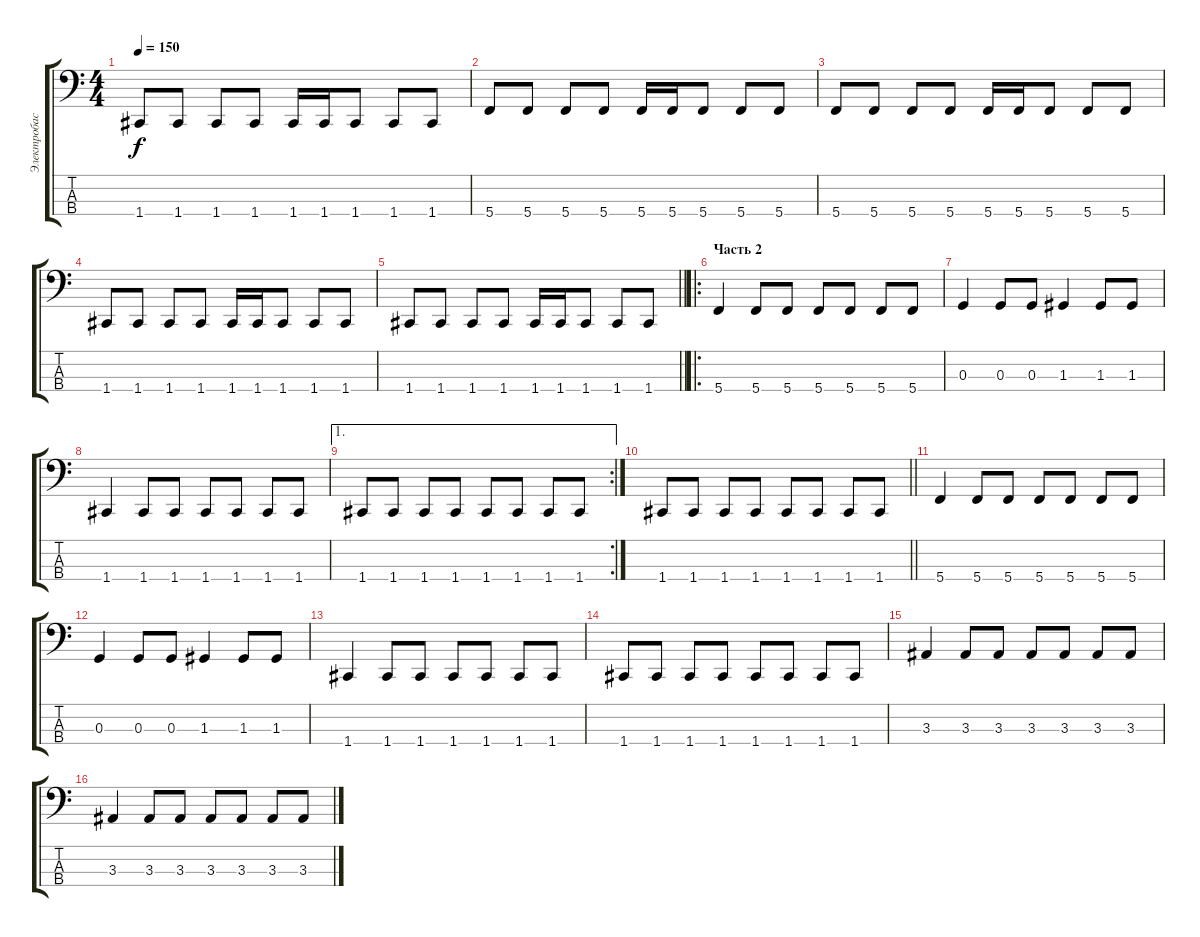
\track ("Электробасист" "Электробас") {instrument electricbasspick}
\staff {score tabs}
\tuning (F2 C2 G1 C1) {hide}
\ts (4 4)
\tempo 150
\clef f4
\ks c
1.4.8{dy f} 1.4.8 1.4.8 1.4.8 1.4.16 1.4.16 1.4.8 1.4.8 1.4.8 |
5.4.8 5.4.8 5.4.8 5.4.8 5.4.16 5.4.16 5.4.8 5.4.8 5.4.8 |
5.4.8 5.4.8 5.4.8 5.4.8 5.4.16 5.4.16 5.4.8 5.4.8 5.4.8 |
1.4.8 1.4.8 1.4.8 1.4.8 1.4.16 1.4.16 1.4.8 1.4.8 1.4.8 |
\barLineRight lightlight
1.4.8 1.4.8 1.4.8 1.4.8 1.4.16 1.4.16 1.4.8 1.4.8 1.4.8 |
\ro
\section ("" "Часть 2")
5.4.4 5.4.8 5.4.8 5.4.8 5.4.8 5.4.8 5.4.8 |
0.3.4 0.3.8 0.3.8 1.3.4 1.3.8 1.3.8 |
1.4.4 1.4.8 1.4.8 1.4.8 1.4.8 1.4.8 1.4.8 |
\ae 1
\rc 2
1.4.8 1.4.8 1.4.8 1.4.8 1.4.8 1.4.8 1.4.8 1.4.8 |
\barLineRight lightlight
1.4.8 1.4.8 1.4.8 1.4.8 1.4.8 1.4.8 1.4.8 1.4.8 |
\section ("" "")
5.4.4 5.4.8 5.4.8 5.4.8 5.4.8 5.4.8 5.4.8 |
0.3.4 0.3.8 0.3.8 1.3.4 1.3.8 1.3.8 |
1.4.4 1.4.8 1.4.8 1.4.8 1.4.8 1.4.8 1.4.8 |
1.4.8 1.4.8 1.4.8 1.4.8 1.4.8 1.4.8 1.4.8 1.4.8 |
3.3.4 3.3.8 3.3.8 3.3.8 3.3.8 3.3.8 3.3.8 |
3.3.4 3.3.8 3.3.8 3.3.8 3.3.8 3.3.8 3.3.8
